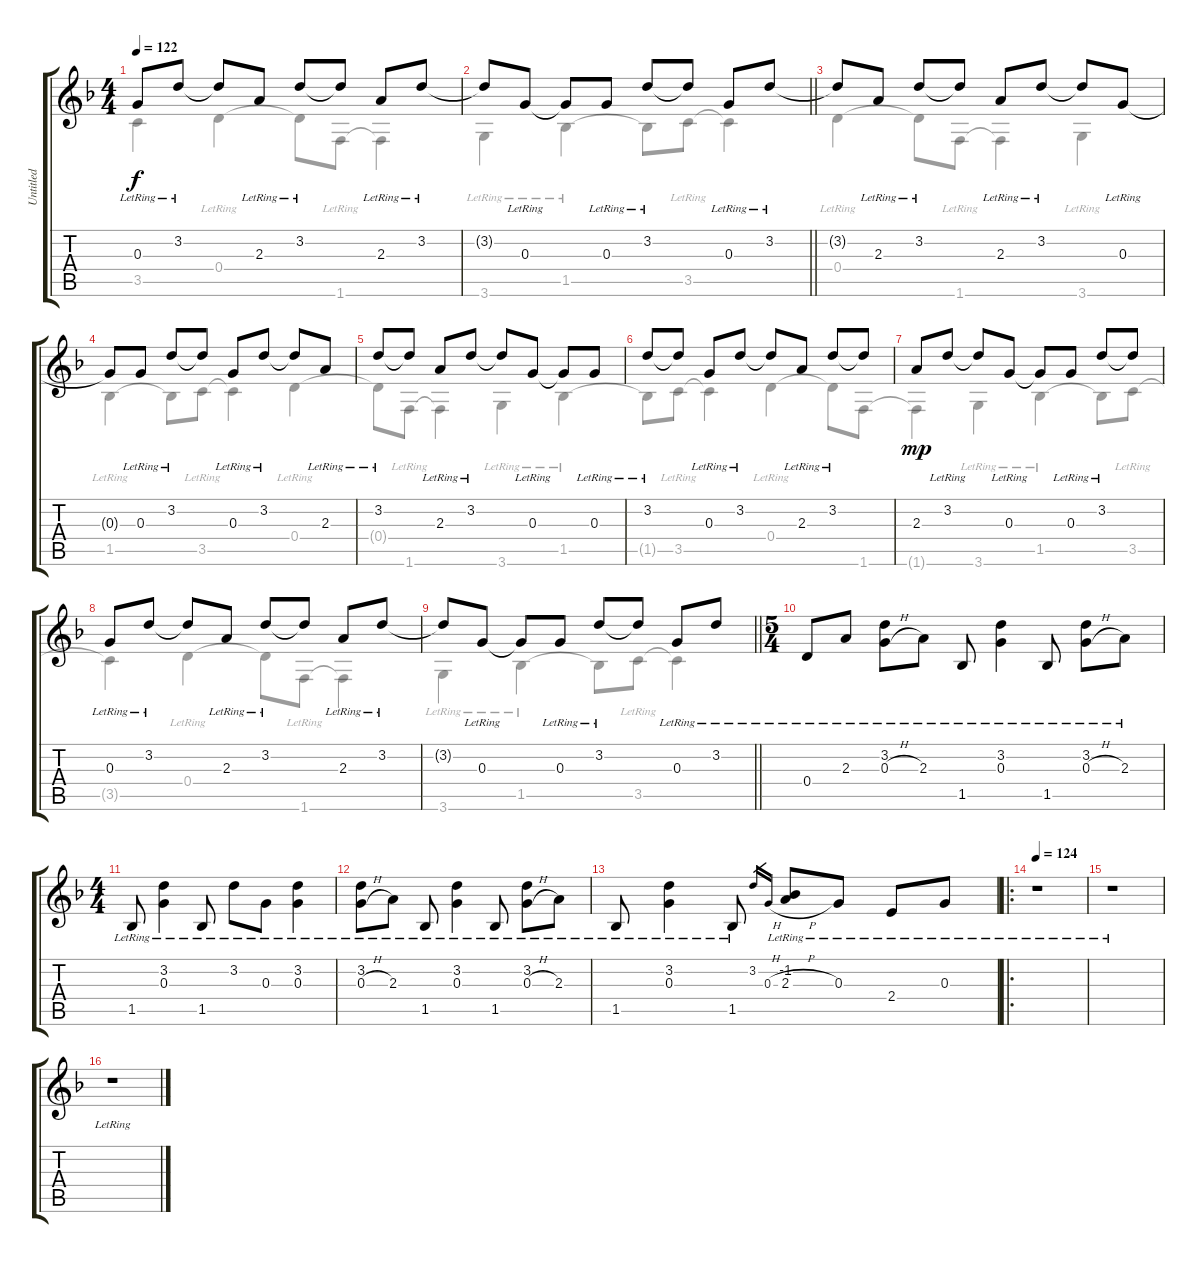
\track ("Untitled" "Untitled") {instrument electricguitarclean}
\staff {score tabs}
\tuning (E4 B3 G3 D3 A2 E2) {hide}
\voice
\ts (4 4)
\tempo 122
\clef g2
\ks f
0.3{lr}.8{dy f} 3.2{lr}.8 3.2{t}.8 2.3{lr}.8 3.2{lr}.8 3.2{t}.8 2.3{lr}.8 3.2{lr}.8 |
\barLineRight lightlight
3.2{t}.8 0.3{lr}.8 0.3{t}.8 0.3{lr}.8 3.2{lr}.8 3.2{t}.8 0.3{lr}.8 3.2{lr}.8 |
3.2{t}.8 2.3{lr}.8 3.2{lr}.8 3.2{t}.8 2.3{lr}.8 3.2{lr}.8 3.2{t}.8 0.3{lr}.8 |
0.3{t}.8 0.3{lr}.8 3.2{lr}.8 3.2{t}.8 0.3{lr}.8 3.2{lr}.8 3.2{t}.8 2.3{lr}.8 |
3.2{lr}.8 3.2{t}.8 2.3{lr}.8 3.2{lr}.8 3.2{t}.8 0.3{lr}.8 0.3{t}.8 0.3{lr}.8 |
3.2{lr}.8 3.2{t}.8 0.3{lr}.8 3.2{lr}.8 3.2{t}.8 2.3{lr}.8 3.2{lr}.8 3.2{t}.8 |
2.3.8{dy mp} 3.2{lr}.8 3.2{t}.8 0.3{lr}.8 0.3{t}.8 0.3{lr}.8 3.2{lr}.8 3.2{t}.8 |
0.3{lr}.8 3.2{lr}.8 3.2{t}.8 2.3{lr}.8 3.2{lr}.8 3.2{t}.8 2.3{lr}.8 3.2{lr}.8 |
\barLineRight lightlight
3.2{t}.8 0.3{lr}.8 0.3{t}.8 0.3{lr}.8 3.2{lr}.8 3.2{t}.8 0.3{lr}.8 3.2{lr}.8 |
\ts (5 4)
0.4{lr}.8 2.3{lr}.8 (3.2{lr} 0.3{h lr}).8 2.3{lr}.8 1.5{lr}.8 (3.2{lr} 0.3{lr}).4 1.5{lr}.8 (3.2{lr} 0.3{h lr}).8 2.3{lr}.8 |
\ts (4 4)
1.5{lr}.8 (3.2{lr} 0.3{lr}).4 1.5{lr}.8 3.2{lr}.8 0.3{lr}.8 (3.2{lr} 0.3{lr}).4 |
(3.2{lr} 0.3{h lr}).8 2.3{lr}.8 1.5{lr}.8 (3.2{lr} 0.3{lr}).4 1.5{lr}.8 (3.2{lr} 0.3{h lr}).8 2.3{lr}.8 |
1.5{lr}.8 (3.2{lr} 0.3{lr}).4 1.5{lr}.8 3.2.16{gr} 0.3{h}.16{gr} (-1.2 2.3{h lr}).8 0.3{lr}.8 2.4{lr}.8 0.3{lr}.8 |
\ro
\tempo 124
r.1 |
r.1 |
r.1
\voice
\clef g2
\ottava regular
\simile none
\ks f
3.5{t}.4{dy f} 0.4{lr}.4 0.4{t}.8 1.6{lr}.8 1.6{t}.4 |
\barLineRight lightlight
3.6{lr}.4 1.5{lr}.4 1.5{t}.8 3.5{lr}.8 3.5{t}.4 |
0.4{lr}.4 0.4{t}.8 1.6{lr}.8 1.6{t}.4 3.6{lr}.4 |
1.5{lr}.4 1.5{t}.8 3.5{lr}.8 3.5{t}.4 0.4{lr}.4 |
0.4{t}.8 1.6{lr}.8 1.6{t}.4 3.6{lr}.4 1.5{lr}.4 |
1.5{t}.8 3.5{lr}.8 3.5{t}.4 0.4{lr}.4 0.4{t}.8 1.6.8 |
1.6{t}.4{dy mp} 3.6{lr}.4 1.5{lr}.4 1.5{t}.8 3.5{lr}.8 |
3.5{t}.4 0.4{lr}.4 0.4{t}.8 1.6{lr}.8 1.6{t}.4 |
\barLineRight lightlight
3.6{lr}.4 1.5{lr}.4 1.5{t}.8 3.5{lr}.8 3.5{t}.4 |
|
|
|
|
|
|
